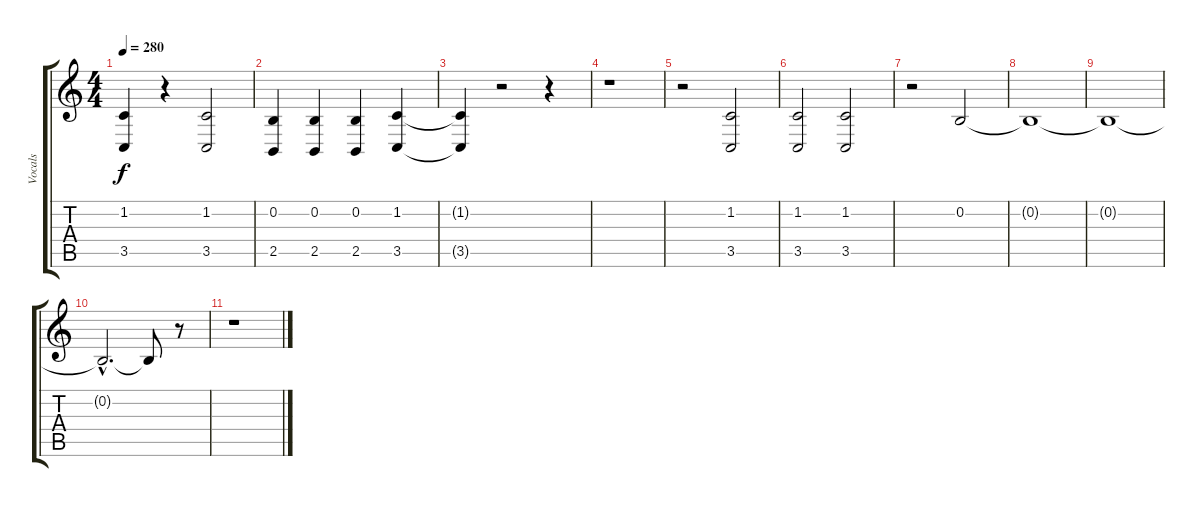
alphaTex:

\track ("Vocals" "Vocals") {instrument altosax}
\staff {score tabs}
\tuning (E4 B3 G3 D3 A2 E2) {hide}
\ts (4 4)
\tempo 280
\clef g2
\ks c
(1.2{t} 3.5{t}).4{dy f} r.4 (1.2 3.5).2 |
(0.2 2.5).4 (0.2 2.5).4 (0.2 2.5).4 (1.2 3.5).4 |
(1.2{t} 3.5{t}).4 r.2 r.4 |
r.1 |
r.2 (1.2 3.5).2 |
(1.2 3.5).2 (1.2 3.5).2 |
r.2 0.2.2 |
0.2{t}.1 |
0.2{t}.1 |
0.2{hac t}.2{d} 0.2{t}.8 r.8 |
r.1
